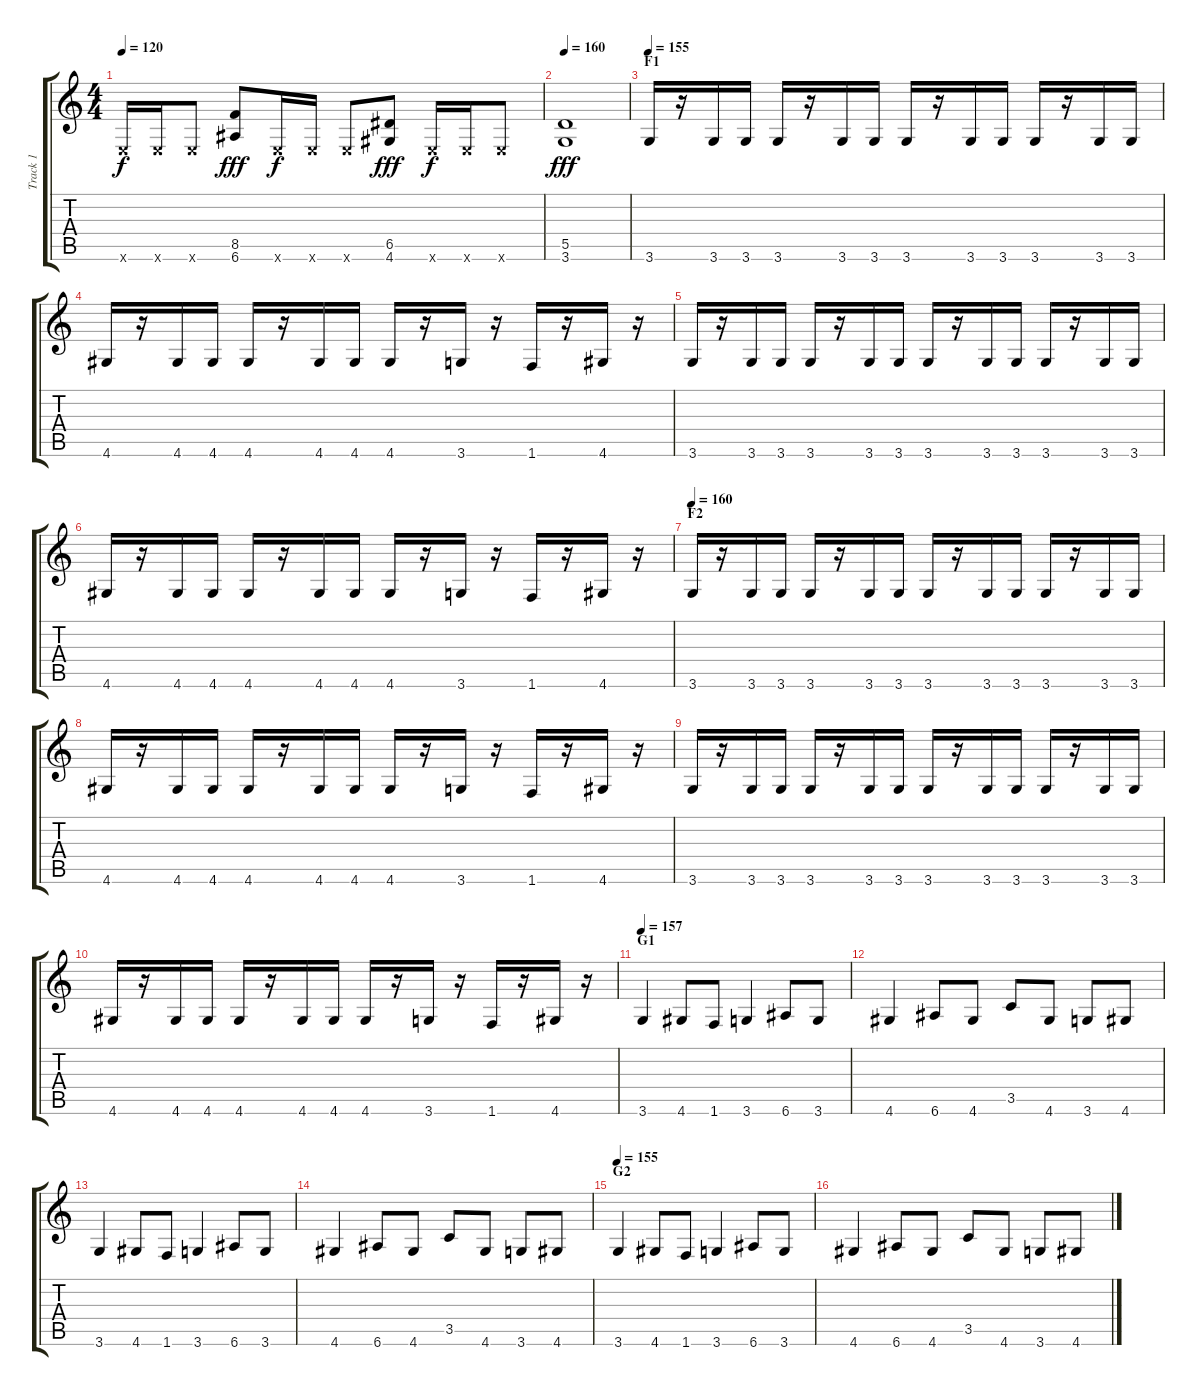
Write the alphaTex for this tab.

\track ("Track 1" "Track 1") {instrument distortionguitar}
\staff {score tabs}
\tuning (E4 B3 G3 D3 A2 E2) {hide}
\ts (4 4)
\tempo 120
\clef g2
\ks c
0.6{x}.16{dy f} 0.6{x}.16 0.6{x}.8 (8.5 6.6).8{dy fff} 0.6{x}.16{dy f} 0.6{x}.16 0.6{x}.8 (6.5 4.6).8{dy fff} 0.6{x}.16{dy f} 0.6{x}.16 0.6{x}.8 |
\tempo 160
(5.5 3.6).1{dy fff} |
\section ("" "F1")
\tempo 155
3.6.16 r.16 3.6.16 3.6.16 3.6.16 r.16 3.6.16 3.6.16 3.6.16 r.16 3.6.16 3.6.16 3.6.16 r.16 3.6.16 3.6.16 |
4.6.16 r.16 4.6.16 4.6.16 4.6.16 r.16 4.6.16 4.6.16 4.6.16 r.16 3.6.16 r.16 1.6.16 r.16 4.6.16 r.16 |
3.6.16 r.16 3.6.16 3.6.16 3.6.16 r.16 3.6.16 3.6.16 3.6.16 r.16 3.6.16 3.6.16 3.6.16 r.16 3.6.16 3.6.16 |
4.6.16 r.16 4.6.16 4.6.16 4.6.16 r.16 4.6.16 4.6.16 4.6.16 r.16 3.6.16 r.16 1.6.16 r.16 4.6.16 r.16 |
\section ("" "F2")
\tempo 160
3.6.16 r.16 3.6.16 3.6.16 3.6.16 r.16 3.6.16 3.6.16 3.6.16 r.16 3.6.16 3.6.16 3.6.16 r.16 3.6.16 3.6.16 |
4.6.16 r.16 4.6.16 4.6.16 4.6.16 r.16 4.6.16 4.6.16 4.6.16 r.16 3.6.16 r.16 1.6.16 r.16 4.6.16 r.16 |
3.6.16 r.16 3.6.16 3.6.16 3.6.16 r.16 3.6.16 3.6.16 3.6.16 r.16 3.6.16 3.6.16 3.6.16 r.16 3.6.16 3.6.16 |
4.6.16 r.16 4.6.16 4.6.16 4.6.16 r.16 4.6.16 4.6.16 4.6.16 r.16 3.6.16 r.16 1.6.16 r.16 4.6.16 r.16 |
\section ("" "G1")
\tempo 157
3.6.4 4.6.8 1.6.8 3.6.4 6.6.8 3.6.8 |
4.6.4 6.6.8 4.6.8 3.5.8 4.6.8 3.6.8 4.6.8 |
3.6.4 4.6.8 1.6.8 3.6.4 6.6.8 3.6.8 |
4.6.4 6.6.8 4.6.8 3.5.8 4.6.8 3.6.8 4.6.8 |
\section ("" "G2")
\tempo 155
3.6.4 4.6.8 1.6.8 3.6.4 6.6.8 3.6.8 |
4.6.4 6.6.8 4.6.8 3.5.8 4.6.8 3.6.8 4.6.8
